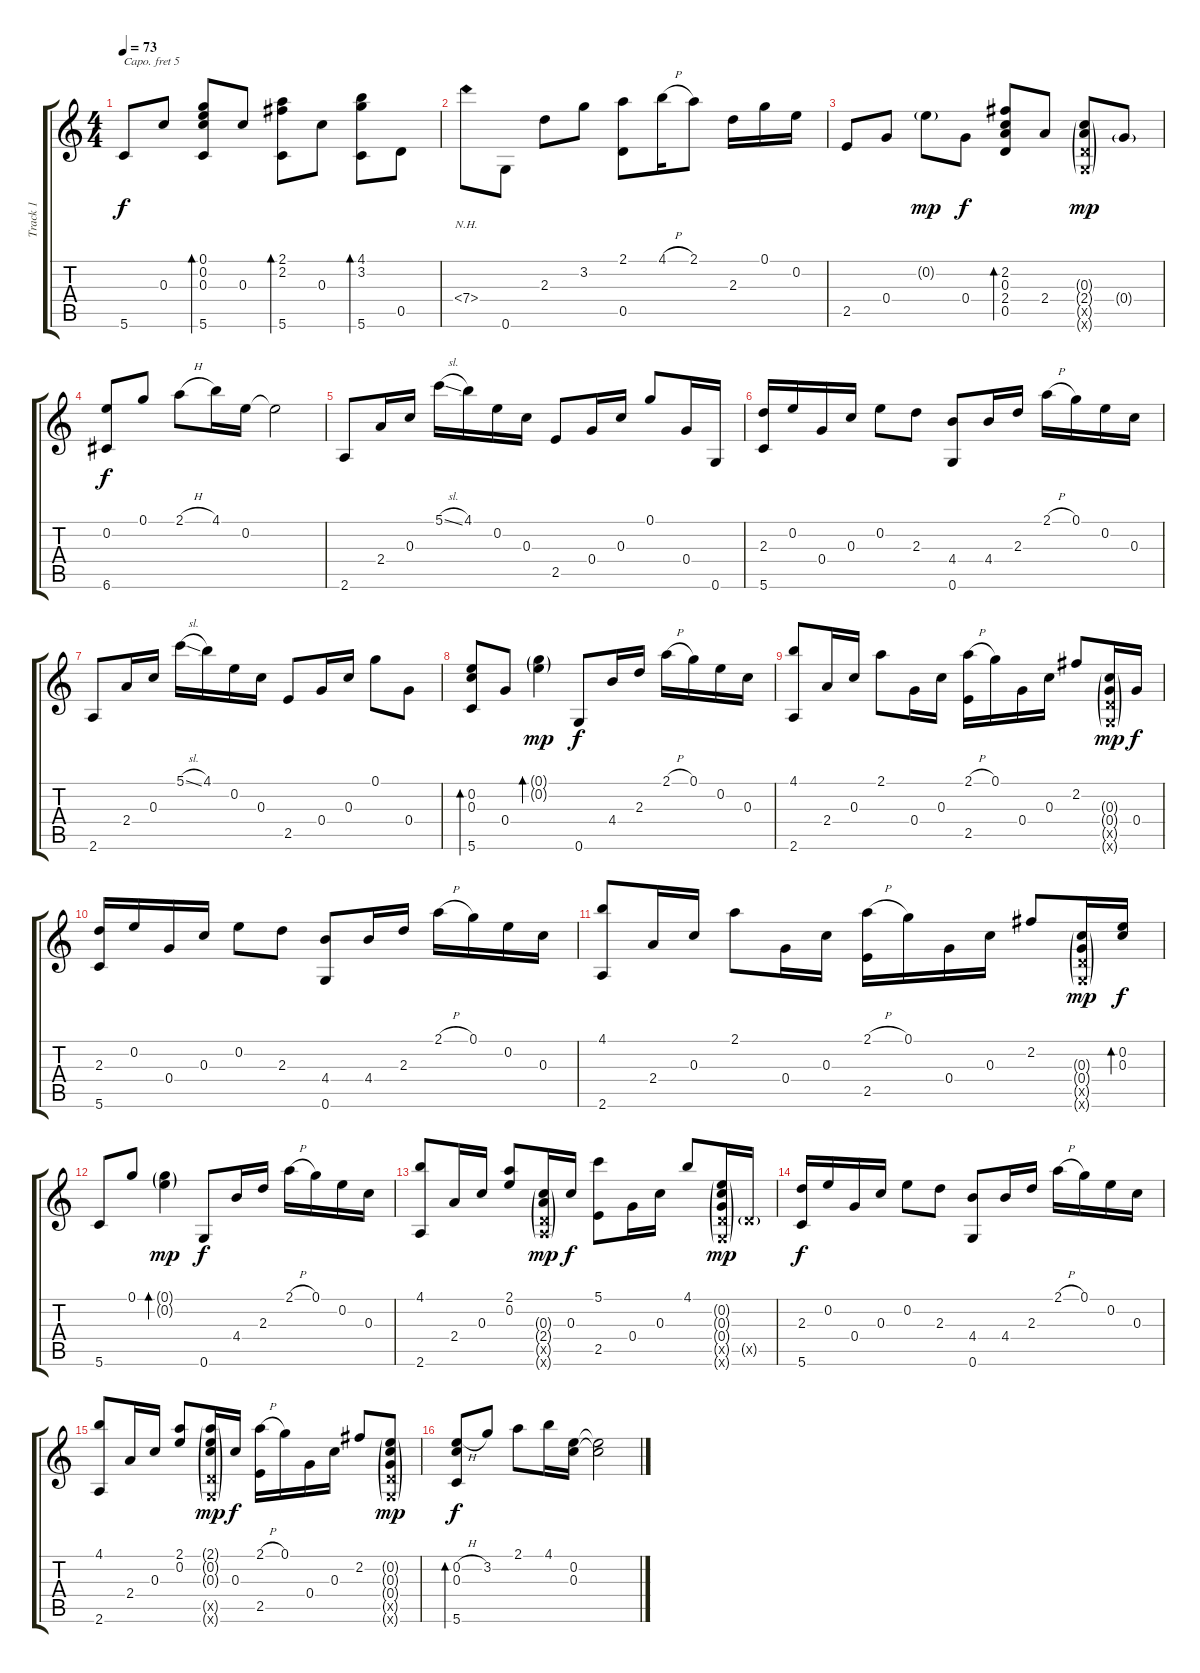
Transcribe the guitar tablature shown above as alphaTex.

\track ("Track 1" "Track 1") {instrument acousticguitarsteel}
\staff {score tabs}
\capo 5
\tuning (D4 B3 G3 D3 A2 D2) {hide}
\ts (4 4)
\tempo 73
\clef g2
\ks c
5.6.8{dy f} 0.3.8 (0.1 0.2 0.3 5.6).8{bd 60} 0.3.8 (2.1 2.2 5.6).8{bd 120} 0.3.8 (4.1 3.2 5.6).8{bd 120} 0.5.8 |
7.4{nh}.8 0.6.8 2.3.8 3.2.8 (2.1 0.5).8 4.1{h}.16 2.1.8 2.3.16 0.1.16 0.2.16 |
2.5.8 0.4.8 0.2{g}.8{dy mp} 0.4.8{dy f} (2.2 0.3 2.4 0.5).8{bd 60} 2.4.8 (0.3{g} 2.4{g} 0.5{g x} 0.6{g x}).8{dy mp} 0.4{g}.8 |
(0.2 6.6).8{dy f} 0.1.8 2.1{h}.8 4.1.16 0.2.16 0.2{t}.2 |
2.6.8 2.4.16 0.3.16 5.1{sl}.16 4.1.16 0.2.16 0.3.16 2.5.8 0.4.16 0.3.16 0.1.8 0.4.16 0.6.16 |
(2.3 5.6).16 0.2.16 0.4.16 0.3.16 0.2.8 2.3.8 (4.4 0.6).8 4.4.16 2.3.16 2.1{h}.16 0.1.16 0.2.16 0.3.16 |
2.6.8 2.4.16 0.3.16 5.1{sl}.16 4.1.16 0.2.16 0.3.16 2.5.8 0.4.16 0.3.16 0.1.8 0.4.8 |
(0.2 0.3 5.6).8{bd 120} 0.4.8 (0.1{g} 0.2{g}).4{bd 120 dy mp} 0.6.8{dy f} 4.4.16 2.3.16 2.1{h}.16 0.1.16 0.2.16 0.3.16 |
(4.1 2.6).8 2.4.16 0.3.16 2.1.8 0.4.16 0.3.16 (2.1{h} 2.5).16 0.1.16 0.4.16 0.3.16 2.2.8 (0.3{g} 0.4{g} 0.5{g x} 0.6{g x}).16{dy mp} 0.4.16{dy f} |
(2.3 5.6).16 0.2.16 0.4.16 0.3.16 0.2.8 2.3.8 (4.4 0.6).8 4.4.16 2.3.16 2.1{h}.16 0.1.16 0.2.16 0.3.16 |
(4.1 2.6).8 2.4.16 0.3.16 2.1.8 0.4.16 0.3.16 (2.1{h} 2.5).16 0.1.16 0.4.16 0.3.16 2.2.8 (0.3{g} 0.4{g} 0.5{g x} 0.6{g x}).16{dy mp} (0.2 0.3).16{bd 120 dy f} |
5.6.8 0.1.8 (0.1{g} 0.2{g}).4{bd 120 dy mp} 0.6.8{dy f} 4.4.16 2.3.16 2.1{h}.16 0.1.16 0.2.16 0.3.16 |
(4.1 2.6).8 2.4.16 0.3.16 (2.1 0.2).8 (0.3{g} 2.4{g} 0.5{g x} 2.6{g x}).16{dy mp} 0.3.16{dy f} (5.1 2.5).8 0.4.16 0.3.16 4.1.8 (0.2{g} 0.3{g} 0.4{g} 0.5{g x} 0.6{g x}).16{dy mp} 0.5{g x}.16 |
(2.3 5.6).16{dy f} 0.2.16 0.4.16 0.3.16 0.2.8 2.3.8 (4.4 0.6).8 4.4.16 2.3.16 2.1{h}.16 0.1.16 0.2.16 0.3.16 |
(4.1 2.6).8 2.4.16 0.3.16 (2.1 0.2).8 (2.1{g} 0.2{g} 0.3{g} 0.5{g x} 0.6{g x}).16{dy mp} 0.3.16{dy f} (2.1{h} 2.5).16 0.1.16 0.4.16 0.3.16 2.2.8 (0.2{g} 0.3{g} 0.4{g} 0.5{g x} 0.6{g x}).8{dy mp} |
(0.2{h} 0.3 5.6).8{bd 120 dy f} 3.2.8 2.1.8 4.1.16 (0.2 0.3).16 (0.2{t} 0.3{t}).2
